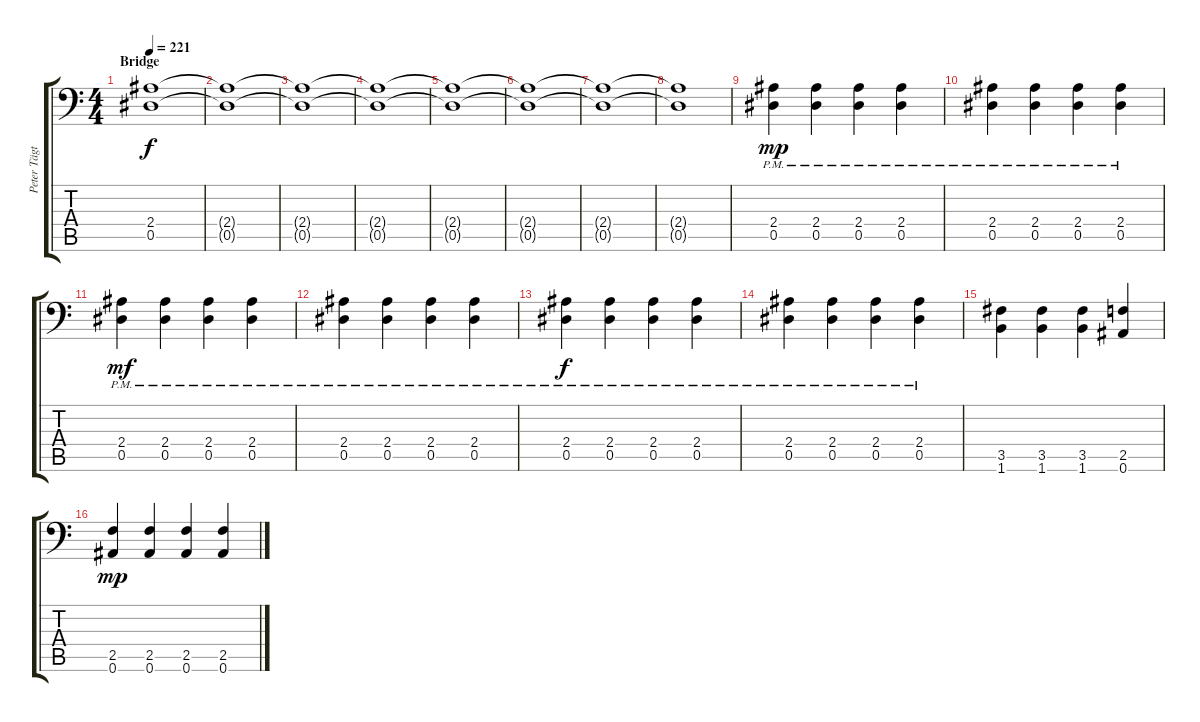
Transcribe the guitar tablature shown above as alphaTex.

\track ("Peter Tägtgren " "Peter Tägt") {instrument distortionguitar}
\staff {score tabs}
\tuning (Bb3 F3 Db3 Ab2 Eb2 Bb1) {hide}
\ts (4 4)
\section ("" "Bridge")
\tempo 221
\clef f4
\ks c
(2.4 0.5).1{dy f} |
(2.4{t} 0.5{t}).1 |
(2.4{t} 0.5{t}).1 |
(2.4{t} 0.5{t}).1 |
(2.4{t} 0.5{t}).1 |
(2.4{t} 0.5{t}).1 |
(2.4{t} 0.5{t}).1 |
(2.4{t} 0.5{t}).1 |
(2.4{pm} 0.5{pm}).4{dy mp} (2.4{pm} 0.5{pm}).4 (2.4{pm} 0.5{pm}).4 (2.4{pm} 0.5{pm}).4 |
(2.4{pm} 0.5{pm}).4 (2.4{pm} 0.5{pm}).4 (2.4{pm} 0.5{pm}).4 (2.4{pm} 0.5{pm}).4 |
(2.4{pm} 0.5{pm}).4{dy mf} (2.4{pm} 0.5{pm}).4 (2.4{pm} 0.5{pm}).4 (2.4{pm} 0.5{pm}).4 |
(2.4{pm} 0.5{pm}).4 (2.4{pm} 0.5{pm}).4 (2.4{pm} 0.5{pm}).4 (2.4{pm} 0.5{pm}).4 |
(2.4{pm} 0.5{pm}).4{dy f} (2.4{pm} 0.5{pm}).4 (2.4{pm} 0.5{pm}).4 (2.4{pm} 0.5{pm}).4 |
(2.4{pm} 0.5{pm}).4 (2.4{pm} 0.5{pm}).4 (2.4{pm} 0.5{pm}).4 (2.4{pm} 0.5{pm}).4 |
(3.5 1.6).4 (3.5 1.6).4 (3.5 1.6).4 (2.5 0.6).4 |
(2.5 0.6).4{dy mp} (2.5 0.6).4 (2.5 0.6).4 (2.5 0.6).4
